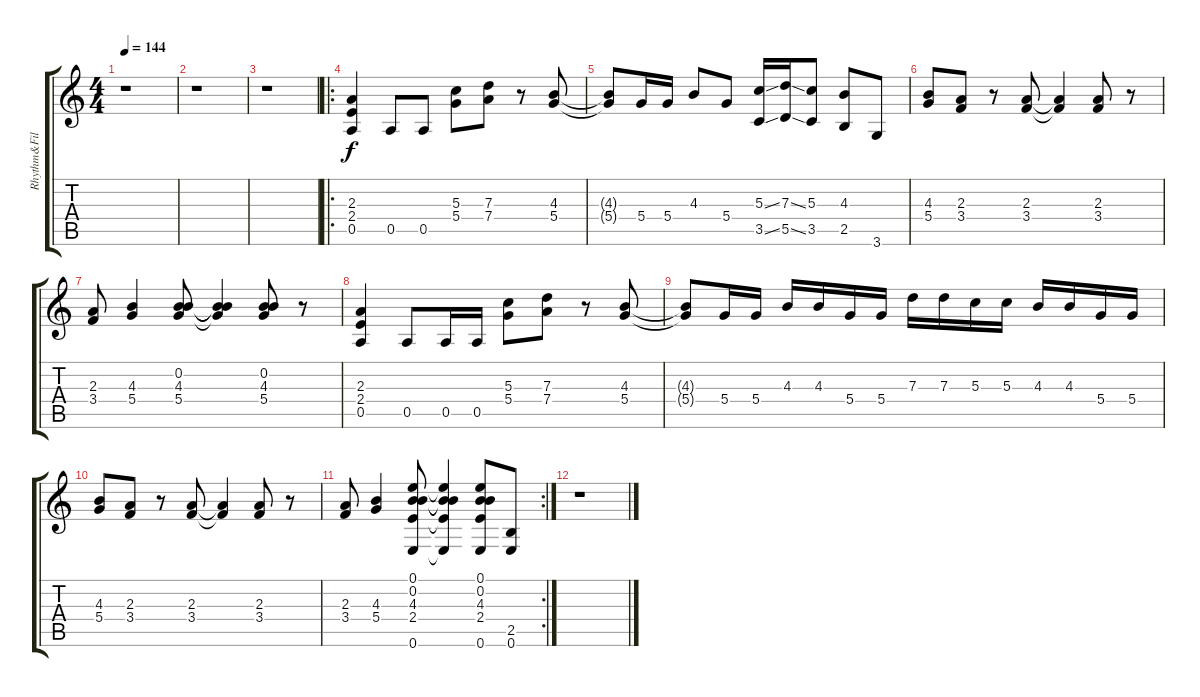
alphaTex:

\track ("Rhythm&Fill Gtr." "Rhythm&Fil") {instrument overdrivenguitar}
\staff {score tabs}
\tuning (E4 B3 G3 D3 A2 E2) {hide}
\ts (4 4)
\tempo 144
\clef g2
\ks c
r.1{dy f} |
r.1 |
r.1 |
\ro
(2.3 2.4 0.5).4 0.5.8 0.5.8 (5.3 5.4).8 (7.3 7.4).8 r.8 (4.3 5.4).8 |
(4.3{t} 5.4{t}).8 5.4.16 5.4.16 4.3.8 5.4.8 (5.3{ss} 3.5{ss}).16 (7.3{ss} 5.5{ss}).16 (5.3 3.5).8 (4.3 2.5).8 3.6.8 |
(4.3 5.4).8 (2.3 3.4).8 r.8 (2.3 3.4).8 (2.3{t} 3.4{t}).4 (2.3 3.4).8 r.8 |
(2.3 3.4).8 (4.3 5.4).4 (0.2 4.3 5.4).8 (0.2{t} 4.3{t} 5.4{t}).4 (0.2 4.3 5.4).8 r.8 |
(2.3 2.4 0.5).4 0.5.8 0.5.16 0.5.16 (5.3 5.4).8 (7.3 7.4).8 r.8 (4.3 5.4).8 |
(4.3{t} 5.4{t}).8 5.4.16 5.4.16 4.3.16 4.3.16 5.4.16 5.4.16 7.3.16 7.3.16 5.3.16 5.3.16 4.3.16 4.3.16 5.4.16 5.4.16 |
(4.3 5.4).8 (2.3 3.4).8 r.8 (2.3 3.4).8 (2.3{t} 3.4{t}).4 (2.3 3.4).8 r.8 |
\rc 2
(2.3 3.4).8 (4.3 5.4).4 (0.1 0.2 4.3 2.4 0.6).8 (0.1{t} 0.2{t} 4.3{t} 2.4{t} 0.6{t}).4 (0.1 0.2 4.3 2.4 0.6).8 (2.5 0.6).8 |
r.1
